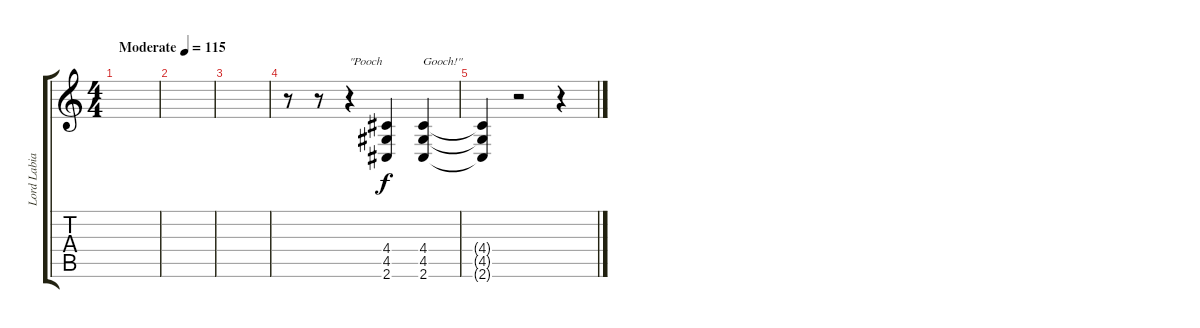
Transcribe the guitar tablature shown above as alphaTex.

\track ("Lord Labia" "Lord Labia") {instrument distortionguitar}
\staff {score tabs}
\tuning (B3 Gb3 D3 A2 E2 B1) {hide}
\ts (4 4)
\tempo (115 "Moderate")
\clef g2
\ks c
|
|
|
r.8 r.8 r.4{txt "\"Pooch"} (4.4 4.5 2.6).4 (4.4 4.5 2.6).4{txt "Gooch!''"} |
(4.4{t} 4.5{t} 2.6{t}).4 r.2 r.4
